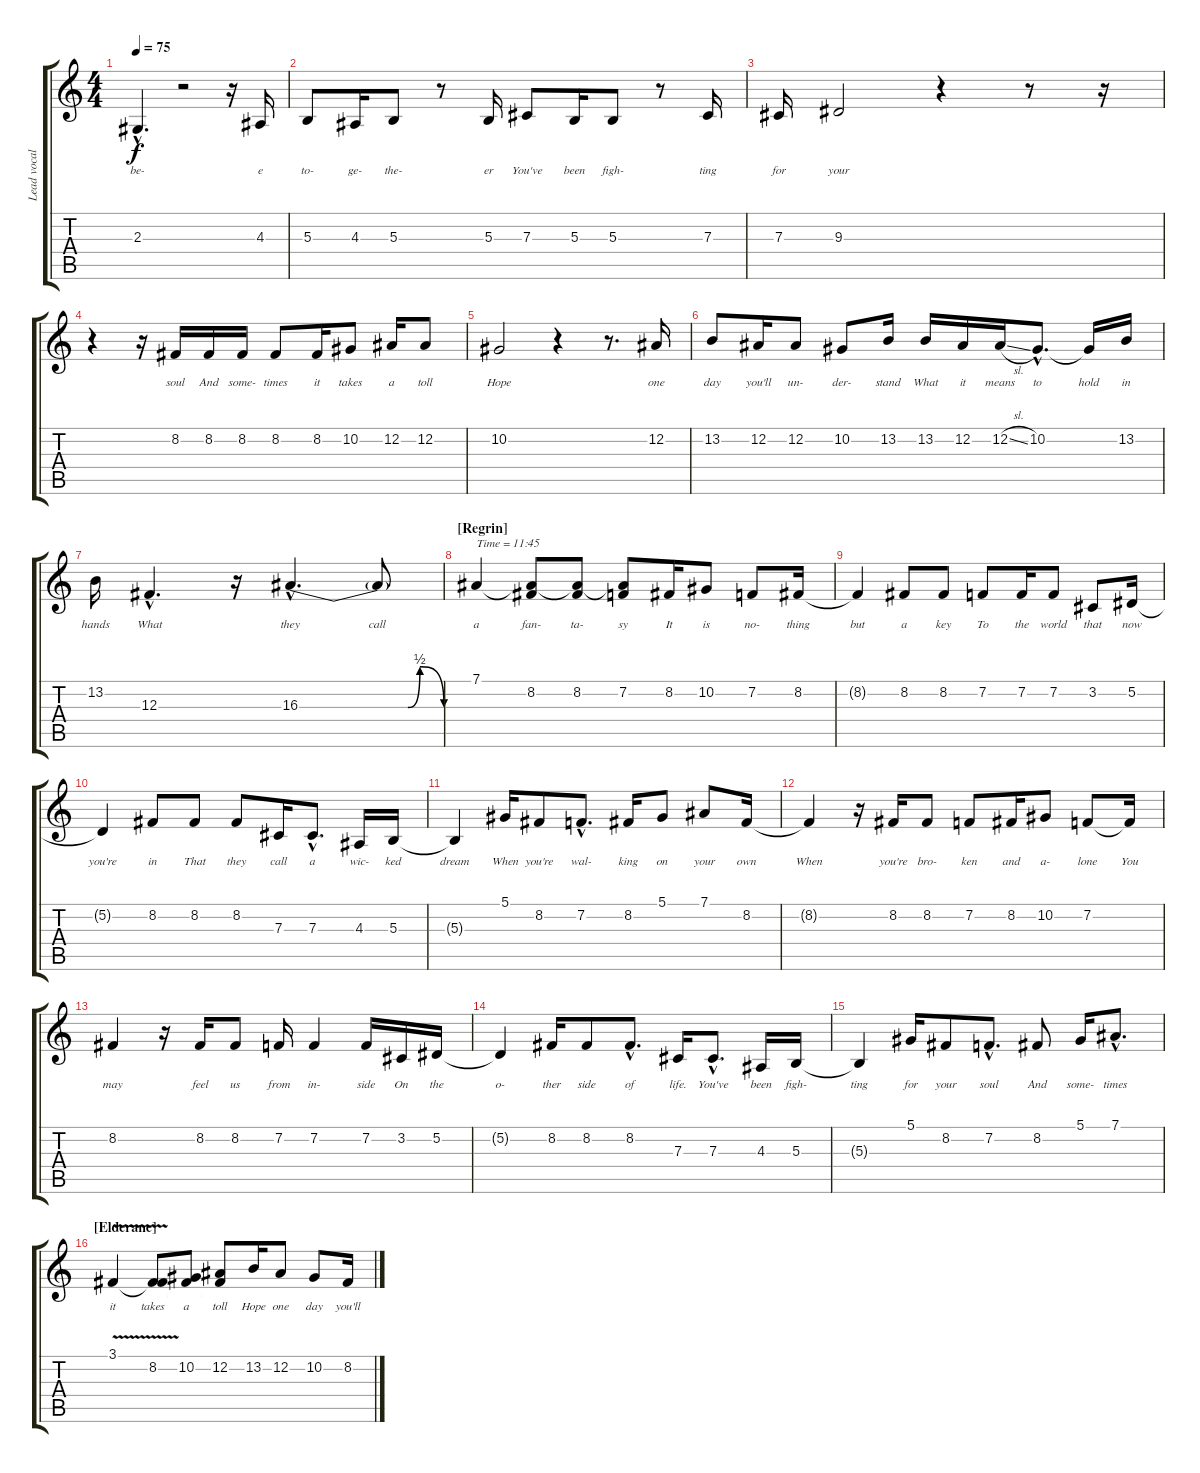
\track ("Lead vocals" "Lead vocal") {instrument trumpet}
\staff {score tabs}
\tuning (Eb4 Bb3 Gb3 Db3 Ab2 Eb2) {hide}
\ts (4 4)
\tempo 75
\clef g2
\ks c
2.3{hac}.4{d lyrics (0 "be-") lyrics (1 "") lyrics (2 "") lyrics (3 "") lyrics (4 "") dy f} r.2 r.16 4.3.16{lyrics (0 "e") lyrics (1 "") lyrics (2 "") lyrics (3 "") lyrics (4 "")} |
5.3.8{lyrics (0 "to-") lyrics (1 "") lyrics (2 "") lyrics (3 "") lyrics (4 "")} 4.3.16{lyrics (0 "ge-") lyrics (1 "") lyrics (2 "") lyrics (3 "") lyrics (4 "")} 5.3.8{lyrics (0 "the-") lyrics (1 "") lyrics (2 "") lyrics (3 "") lyrics (4 "")} r.8 5.3.16{lyrics (0 "er") lyrics (1 "") lyrics (2 "") lyrics (3 "") lyrics (4 "")} 7.3.8{lyrics (0 "You've") lyrics (1 "") lyrics (2 "") lyrics (3 "") lyrics (4 "")} 5.3.16{lyrics (0 "been") lyrics (1 "") lyrics (2 "") lyrics (3 "") lyrics (4 "")} 5.3.8{lyrics (0 "figh-") lyrics (1 "") lyrics (2 "") lyrics (3 "") lyrics (4 "")} r.8 7.3.16{lyrics (0 "ting") lyrics (1 "") lyrics (2 "") lyrics (3 "") lyrics (4 "")} |
7.3.16{lyrics (0 "for") lyrics (1 "") lyrics (2 "") lyrics (3 "") lyrics (4 "")} 9.3.2{lyrics (0 "your") lyrics (1 "") lyrics (2 "") lyrics (3 "") lyrics (4 "")} r.4 r.8 r.16 |
r.4 r.16 8.2.16{lyrics (0 "soul") lyrics (1 "") lyrics (2 "") lyrics (3 "") lyrics (4 "")} 8.2.16{lyrics (0 "And") lyrics (1 "") lyrics (2 "") lyrics (3 "") lyrics (4 "")} 8.2.16{lyrics (0 "some-") lyrics (1 "") lyrics (2 "") lyrics (3 "") lyrics (4 "")} 8.2.8{lyrics (0 "times") lyrics (1 "") lyrics (2 "") lyrics (3 "") lyrics (4 "")} 8.2.16{lyrics (0 "it") lyrics (1 "") lyrics (2 "") lyrics (3 "") lyrics (4 "")} 10.2.8{lyrics (0 "takes") lyrics (1 "") lyrics (2 "") lyrics (3 "") lyrics (4 "")} 12.2.16{lyrics (0 "a") lyrics (1 "") lyrics (2 "") lyrics (3 "") lyrics (4 "")} 12.2.8{lyrics (0 "toll") lyrics (1 "") lyrics (2 "") lyrics (3 "") lyrics (4 "")} |
10.2.2{lyrics (0 "Hope") lyrics (1 "") lyrics (2 "") lyrics (3 "") lyrics (4 "")} r.4 r.8{d} 12.2.16{lyrics (0 "one") lyrics (1 "") lyrics (2 "") lyrics (3 "") lyrics (4 "")} |
13.2.8{lyrics (0 "day") lyrics (1 "") lyrics (2 "") lyrics (3 "") lyrics (4 "")} 12.2.16{lyrics (0 "you'll") lyrics (1 "") lyrics (2 "") lyrics (3 "") lyrics (4 "")} 12.2.8{lyrics (0 "un-") lyrics (1 "") lyrics (2 "") lyrics (3 "") lyrics (4 "")} 10.2.8{lyrics (0 "der-") lyrics (1 "") lyrics (2 "") lyrics (3 "") lyrics (4 "")} 13.2.16{lyrics (0 "stand") lyrics (1 "") lyrics (2 "") lyrics (3 "") lyrics (4 "")} 13.2.16{lyrics (0 "What") lyrics (1 "") lyrics (2 "") lyrics (3 "") lyrics (4 "")} 12.2.16{lyrics (0 "it") lyrics (1 "") lyrics (2 "") lyrics (3 "") lyrics (4 "")} 12.2{sl}.16{lyrics (0 "means") lyrics (1 "") lyrics (2 "") lyrics (3 "") lyrics (4 "")} 10.2{hac}.8{d lyrics (0 "to") lyrics (1 "") lyrics (2 "") lyrics (3 "") lyrics (4 "")} 10.2{t}.16{lyrics (0 "hold") lyrics (1 "") lyrics (2 "") lyrics (3 "") lyrics (4 "")} 13.2.16{lyrics (0 "in") lyrics (1 "") lyrics (2 "") lyrics (3 "") lyrics (4 "")} |
13.2.16{lyrics (0 "hands") lyrics (1 "") lyrics (2 "") lyrics (3 "") lyrics (4 "")} 12.3{hac}.4{d lyrics (0 "What") lyrics (1 "") lyrics (2 "") lyrics (3 "") lyrics (4 "")} r.16 16.3{be (custom 0 0 15 0 30 0 45 0 50 2 60 0) hac}.4{d lyrics (0 "they") lyrics (1 "") lyrics (2 "") lyrics (3 "") lyrics (4 "")} 16.3{t}.8{lyrics (0 "call") lyrics (1 "") lyrics (2 "") lyrics (3 "") lyrics (4 "")} |
\section ("" "[Regrin]")
7.1.4{txt "Time = 11:45" lyrics (0 "a") lyrics (1 "") lyrics (2 "") lyrics (3 "") lyrics (4 "")} (7.1{t} 8.2).8{lyrics (0 "fan-") lyrics (1 "") lyrics (2 "") lyrics (3 "") lyrics (4 "")} (7.1{t} 8.2).8{lyrics (0 "ta-") lyrics (1 "") lyrics (2 "") lyrics (3 "") lyrics (4 "")} (7.1{t} 7.2).8{lyrics (0 "sy") lyrics (1 "") lyrics (2 "") lyrics (3 "") lyrics (4 "")} 8.2.16{lyrics (0 "It") lyrics (1 "") lyrics (2 "") lyrics (3 "") lyrics (4 "")} 10.2.8{lyrics (0 "is") lyrics (1 "") lyrics (2 "") lyrics (3 "") lyrics (4 "")} 7.2.8{lyrics (0 "no-") lyrics (1 "") lyrics (2 "") lyrics (3 "") lyrics (4 "")} 8.2.16{lyrics (0 "thing") lyrics (1 "") lyrics (2 "") lyrics (3 "") lyrics (4 "")} |
8.2{t}.4{lyrics (0 "but") lyrics (1 "") lyrics (2 "") lyrics (3 "") lyrics (4 "")} 8.2.8{lyrics (0 "a") lyrics (1 "") lyrics (2 "") lyrics (3 "") lyrics (4 "")} 8.2.8{lyrics (0 "key") lyrics (1 "") lyrics (2 "") lyrics (3 "") lyrics (4 "")} 7.2.8{lyrics (0 "To") lyrics (1 "") lyrics (2 "") lyrics (3 "") lyrics (4 "")} 7.2.16{lyrics (0 "the") lyrics (1 "") lyrics (2 "") lyrics (3 "") lyrics (4 "")} 7.2.8{lyrics (0 "world") lyrics (1 "") lyrics (2 "") lyrics (3 "") lyrics (4 "")} 3.2.8{lyrics (0 "that") lyrics (1 "") lyrics (2 "") lyrics (3 "") lyrics (4 "")} 5.2.16{lyrics (0 "now") lyrics (1 "") lyrics (2 "") lyrics (3 "") lyrics (4 "")} |
5.2{t}.4{lyrics (0 "you're") lyrics (1 "") lyrics (2 "") lyrics (3 "") lyrics (4 "")} 8.2.8{lyrics (0 "in") lyrics (1 "") lyrics (2 "") lyrics (3 "") lyrics (4 "")} 8.2.8{lyrics (0 "That") lyrics (1 "") lyrics (2 "") lyrics (3 "") lyrics (4 "")} 8.2.8{lyrics (0 "they") lyrics (1 "") lyrics (2 "") lyrics (3 "") lyrics (4 "")} 7.3.16{lyrics (0 "call") lyrics (1 "") lyrics (2 "") lyrics (3 "") lyrics (4 "")} 7.3{hac}.8{d lyrics (0 "a") lyrics (1 "") lyrics (2 "") lyrics (3 "") lyrics (4 "")} 4.3.16{lyrics (0 "wic-") lyrics (1 "") lyrics (2 "") lyrics (3 "") lyrics (4 "")} 5.3.16{lyrics (0 "ked") lyrics (1 "") lyrics (2 "") lyrics (3 "") lyrics (4 "")} |
5.3{t}.4{lyrics (0 "dream") lyrics (1 "") lyrics (2 "") lyrics (3 "") lyrics (4 "")} 5.1.16{lyrics (0 "When") lyrics (1 "") lyrics (2 "") lyrics (3 "") lyrics (4 "")} 8.2.8{lyrics (0 "you're") lyrics (1 "") lyrics (2 "") lyrics (3 "") lyrics (4 "")} 7.2{hac}.8{d lyrics (0 "wal-") lyrics (1 "") lyrics (2 "") lyrics (3 "") lyrics (4 "")} 8.2.16{lyrics (0 "king") lyrics (1 "") lyrics (2 "") lyrics (3 "") lyrics (4 "")} 5.1.8{lyrics (0 "on") lyrics (1 "") lyrics (2 "") lyrics (3 "") lyrics (4 "")} 7.1.8{lyrics (0 "your") lyrics (1 "") lyrics (2 "") lyrics (3 "") lyrics (4 "")} 8.2.16{lyrics (0 "own") lyrics (1 "") lyrics (2 "") lyrics (3 "") lyrics (4 "")} |
8.2{t}.4{lyrics (0 "When") lyrics (1 "") lyrics (2 "") lyrics (3 "") lyrics (4 "")} r.16 8.2.16{lyrics (0 "you're") lyrics (1 "") lyrics (2 "") lyrics (3 "") lyrics (4 "")} 8.2.8{lyrics (0 "bro-") lyrics (1 "") lyrics (2 "") lyrics (3 "") lyrics (4 "")} 7.2.8{lyrics (0 "ken") lyrics (1 "") lyrics (2 "") lyrics (3 "") lyrics (4 "")} 8.2.16{lyrics (0 "and") lyrics (1 "") lyrics (2 "") lyrics (3 "") lyrics (4 "")} 10.2.8{lyrics (0 "a-") lyrics (1 "") lyrics (2 "") lyrics (3 "") lyrics (4 "")} 7.2.8{lyrics (0 "lone") lyrics (1 "") lyrics (2 "") lyrics (3 "") lyrics (4 "")} 7.2{t}.16{lyrics (0 "You") lyrics (1 "") lyrics (2 "") lyrics (3 "") lyrics (4 "")} |
8.2.4{lyrics (0 "may") lyrics (1 "") lyrics (2 "") lyrics (3 "") lyrics (4 "")} r.16 8.2.16{lyrics (0 "feel") lyrics (1 "") lyrics (2 "") lyrics (3 "") lyrics (4 "")} 8.2.8{lyrics (0 "us") lyrics (1 "") lyrics (2 "") lyrics (3 "") lyrics (4 "")} 7.2.16{lyrics (0 "from") lyrics (1 "") lyrics (2 "") lyrics (3 "") lyrics (4 "")} 7.2.4{lyrics (0 "in-") lyrics (1 "") lyrics (2 "") lyrics (3 "") lyrics (4 "")} 7.2.16{lyrics (0 "side") lyrics (1 "") lyrics (2 "") lyrics (3 "") lyrics (4 "")} 3.2.16{lyrics (0 "On") lyrics (1 "") lyrics (2 "") lyrics (3 "") lyrics (4 "")} 5.2.16{lyrics (0 "the") lyrics (1 "") lyrics (2 "") lyrics (3 "") lyrics (4 "")} |
5.2{t}.4{lyrics (0 "o-") lyrics (1 "") lyrics (2 "") lyrics (3 "") lyrics (4 "")} 8.2.16{lyrics (0 "ther") lyrics (1 "") lyrics (2 "") lyrics (3 "") lyrics (4 "")} 8.2.8{lyrics (0 "side") lyrics (1 "") lyrics (2 "") lyrics (3 "") lyrics (4 "")} 8.2{hac}.8{d lyrics (0 "of") lyrics (1 "") lyrics (2 "") lyrics (3 "") lyrics (4 "")} 7.3.16{lyrics (0 "life.") lyrics (1 "") lyrics (2 "") lyrics (3 "") lyrics (4 "")} 7.3{hac}.8{d lyrics (0 "You've") lyrics (1 "") lyrics (2 "") lyrics (3 "") lyrics (4 "")} 4.3.16{lyrics (0 "been") lyrics (1 "") lyrics (2 "") lyrics (3 "") lyrics (4 "")} 5.3.16{lyrics (0 "figh-") lyrics (1 "") lyrics (2 "") lyrics (3 "") lyrics (4 "")} |
5.3{t}.4{lyrics (0 "ting") lyrics (1 "") lyrics (2 "") lyrics (3 "") lyrics (4 "")} 5.1.16{lyrics (0 "for") lyrics (1 "") lyrics (2 "") lyrics (3 "") lyrics (4 "")} 8.2.8{lyrics (0 "your") lyrics (1 "") lyrics (2 "") lyrics (3 "") lyrics (4 "")} 7.2{hac}.8{d lyrics (0 "soul") lyrics (1 "") lyrics (2 "") lyrics (3 "") lyrics (4 "")} 8.2.8{lyrics (0 "And") lyrics (1 "") lyrics (2 "") lyrics (3 "") lyrics (4 "")} 5.1.16{lyrics (0 "some-") lyrics (1 "") lyrics (2 "") lyrics (3 "") lyrics (4 "")} 7.1{hac}.8{d lyrics (0 "times") lyrics (1 "") lyrics (2 "") lyrics (3 "") lyrics (4 "")} |
\section ("" "[Elderane]")
3.1{v}.4{lyrics (0 "it") lyrics (1 "") lyrics (2 "") lyrics (3 "") lyrics (4 "")} (3.1{t} 8.2).8{lyrics (0 "takes") lyrics (1 "") lyrics (2 "") lyrics (3 "") lyrics (4 "")} (3.1{t} 10.2).8{lyrics (0 "a") lyrics (1 "") lyrics (2 "") lyrics (3 "") lyrics (4 "")} (3.1{t} 12.2).8{lyrics (0 "toll") lyrics (1 "") lyrics (2 "") lyrics (3 "") lyrics (4 "")} 13.2.16{lyrics (0 "Hope") lyrics (1 "") lyrics (2 "") lyrics (3 "") lyrics (4 "")} 12.2.8{lyrics (0 "one") lyrics (1 "") lyrics (2 "") lyrics (3 "") lyrics (4 "")} 10.2.8{lyrics (0 "day") lyrics (1 "") lyrics (2 "") lyrics (3 "") lyrics (4 "")} 8.2.16{lyrics (0 "you'll") lyrics (1 "") lyrics (2 "") lyrics (3 "") lyrics (4 "")}
